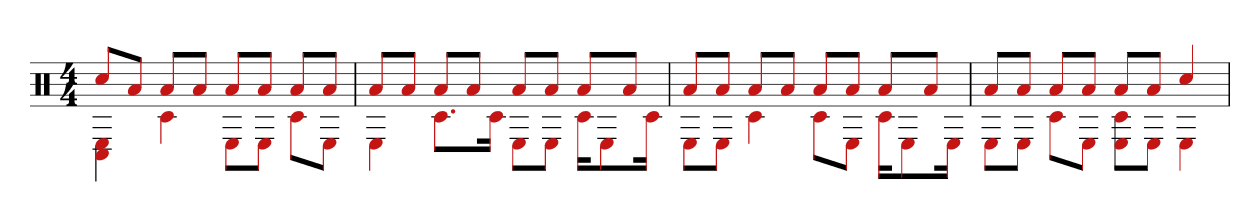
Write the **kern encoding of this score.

**kern
*part1
*staff1
*clefX
*k[]
*M4/4
=1
*^
8cc#L	4C# 4E
8aJ	.
8aL	4c#
8aJ	.
8aL	8EL
8aJ	8EJ
8aL	8c#L
8aJ	8EJ
=2	=2
8aL	4E
8aJ	.
8aL	8.c#L
8aJ	.
.	16c#Jk
8aL	8EL
8aJ	8EJ
8aL	16c#KL
.	8E
8aJ	.
.	16c#Jk
=3	=3
8aL	8EL
8aJ	8EJ
8aL	4c#
8aJ	.
8aL	8c#L
8aJ	8EJ
8aL	16c#KL
.	8E
8aJ	.
.	16EJk
=4	=4
8aL	8EL
8aJ	8EJ
8aL	8c#L
8aJ	8EJ
8aL	8E 8c#L
8aJ	8EJ
4cc#	4E
*v	*v
=
*-
